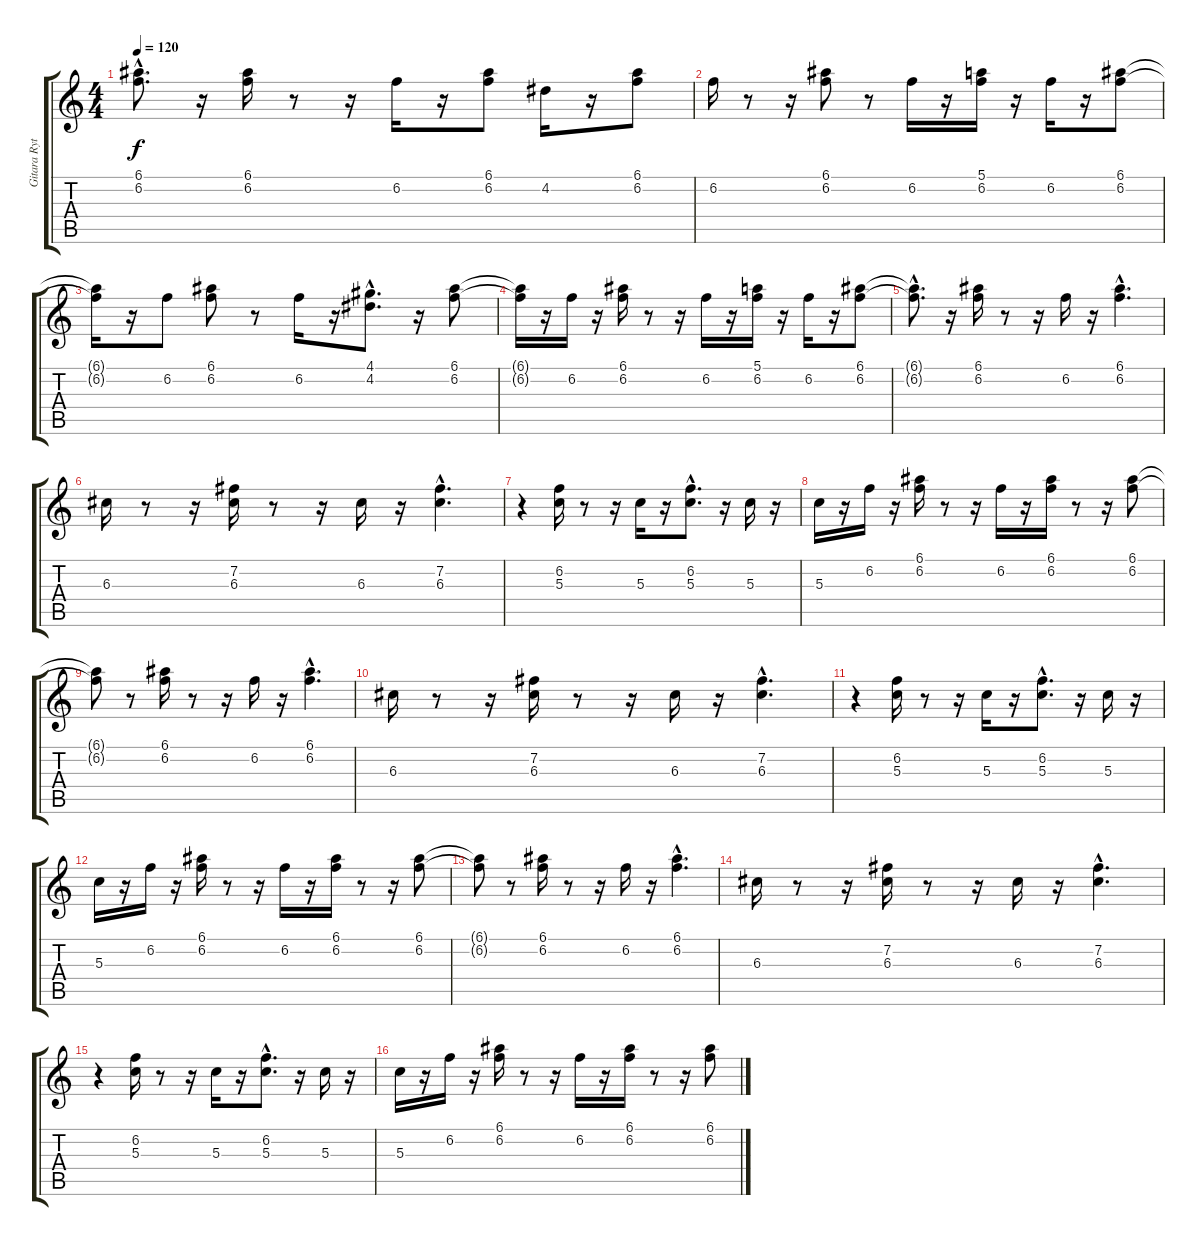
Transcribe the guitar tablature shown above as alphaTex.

\track ("Gitara Rytmiczna" "Gitara Ryt") {instrument overdrivenguitar}
\staff {score tabs}
\tuning (E4 B3 G3 D3 A2 E2) {hide}
\ts (4 4)
\tempo 120
\clef g2
\ks c
(6.1{hac t} 6.2{hac t}).8{d dy f} r.16 (6.1 6.2).16 r.8 r.16 6.2.16 r.16 (6.1 6.2).8 4.2.16 r.16 (6.1 6.2).8 |
6.2.16 r.8 r.16 (6.1 6.2).8 r.8 6.2.16 r.16 (5.1 6.2).16 r.16 6.2.16 r.16 (6.1 6.2).8 |
(6.1{t} 6.2{t}).16 r.16 6.2.8 (6.1 6.2).8 r.8 6.2.16 r.16 (4.1{hac} 4.2{hac}).8{d} r.16 (6.1 6.2).8 |
(6.1{t} 6.2{t}).16 r.16 6.2.16 r.16 (6.1 6.2).16 r.8 r.16 6.2.16 r.16 (5.1 6.2).16 r.16 6.2.16 r.16 (6.1 6.2).8 |
(6.1{hac t} 6.2{hac t}).8{d} r.16 (6.1 6.2).16 r.8 r.16 6.2.16 r.16 (6.1{hac} 6.2{hac}).4{d} |
6.3.16 r.8 r.16 (7.2 6.3).16 r.8 r.16 6.3.16 r.16 (7.2{hac} 6.3{hac}).4{d} |
r.4 (6.2 5.3).16 r.8 r.16 5.3.16 r.16 (6.2{hac} 5.3{hac}).8{d} r.16 5.3.16 r.16 |
5.3.16 r.16 6.2.16 r.16 (6.1 6.2).16 r.8 r.16 6.2.16 r.16 (6.1 6.2).16 r.8 r.16 (6.1 6.2).8 |
(6.1{t} 6.2{t}).8 r.8 (6.1 6.2).16 r.8 r.16 6.2.16 r.16 (6.1{hac} 6.2{hac}).4{d} |
6.3.16 r.8 r.16 (7.2 6.3).16 r.8 r.16 6.3.16 r.16 (7.2{hac} 6.3{hac}).4{d} |
r.4 (6.2 5.3).16 r.8 r.16 5.3.16 r.16 (6.2{hac} 5.3{hac}).8{d} r.16 5.3.16 r.16 |
5.3.16 r.16 6.2.16 r.16 (6.1 6.2).16 r.8 r.16 6.2.16 r.16 (6.1 6.2).16 r.8 r.16 (6.1 6.2).8 |
(6.1{t} 6.2{t}).8 r.8 (6.1 6.2).16 r.8 r.16 6.2.16 r.16 (6.1{hac} 6.2{hac}).4{d} |
6.3.16 r.8 r.16 (7.2 6.3).16 r.8 r.16 6.3.16 r.16 (7.2{hac} 6.3{hac}).4{d} |
r.4 (6.2 5.3).16 r.8 r.16 5.3.16 r.16 (6.2{hac} 5.3{hac}).8{d} r.16 5.3.16 r.16 |
5.3.16 r.16 6.2.16 r.16 (6.1 6.2).16 r.8 r.16 6.2.16 r.16 (6.1 6.2).16 r.8 r.16 (6.1 6.2).8
